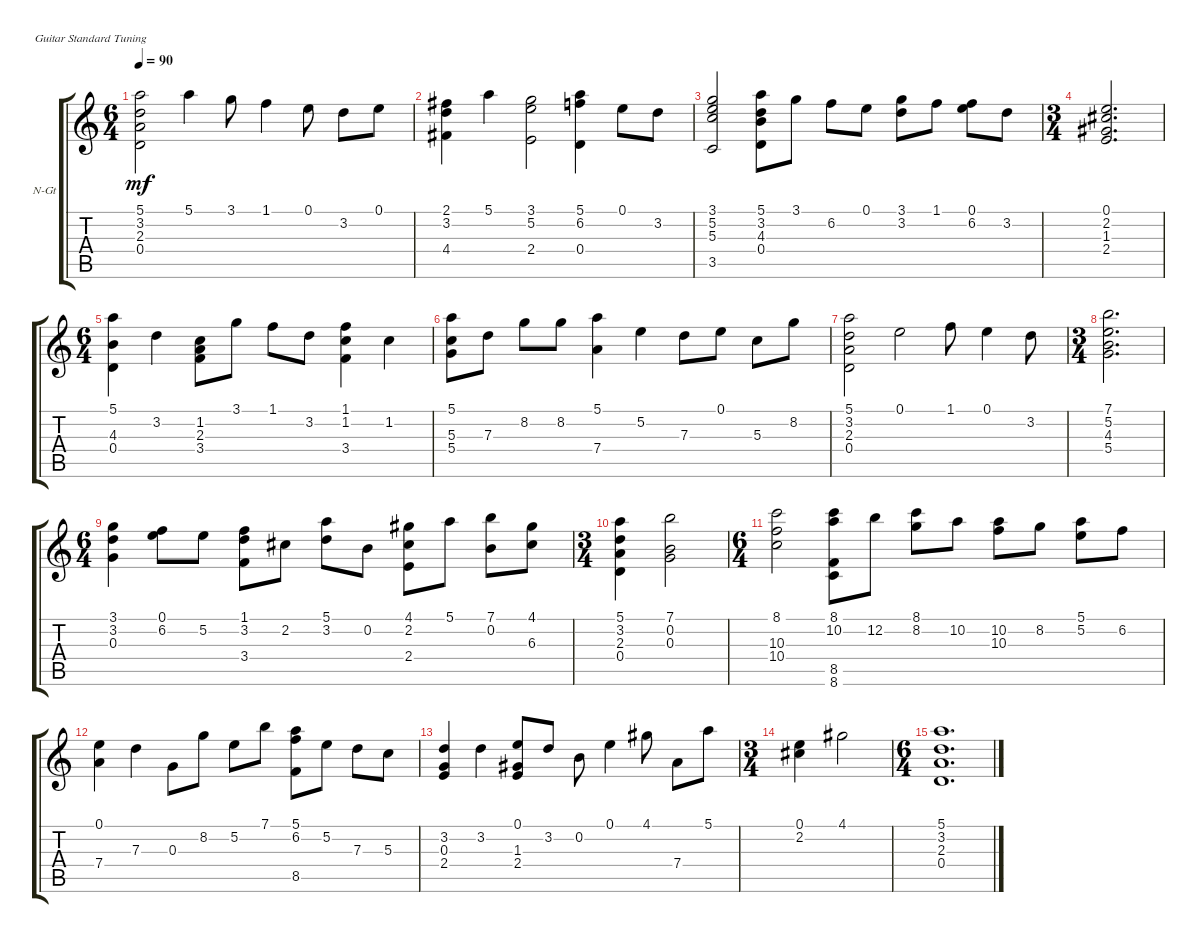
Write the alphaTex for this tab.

\defaultSystemsLayout 4
\bracketExtendMode groupsimilarinstruments
\firstSystemTrackNameOrientation horizontal
\otherSystemsTrackNameOrientation horizontal
\track ("Nylon Guitar" "N-Gt") {instrument acousticguitarnylon}
\staff {score tabs}
\tuning (E4 B3 G3 D3 A2 E2)
\ts (6 4)
\tempo 90
\clef g2
\ks c
(5.1 3.2 2.3 0.4).2{dy mf} 5.1.4 3.1.8 1.1.4 0.1.8 3.2.8 0.1.8 |
(2.1 3.2 4.4).4 5.1.4 (3.1 5.2 2.4).2 (5.1 0.4 6.2).4 0.1.8 3.2.8 |
(3.1 5.2 5.3 3.5).2 (5.1 3.2 4.3 0.4).8 3.1.8 6.2.8 0.1.8 (3.1 3.2).8 1.1.8 (6.2 0.1).8 3.2.8 |
\ts (3 4)
(0.1 2.2 1.3 2.4).2{d} |
\ts (6 4)
(5.1 4.3 0.4).4 3.2.4 (1.2 2.3 3.4).8 3.1.8 1.1.8 3.2.8 (1.1 1.2 3.4).4 1.2.4 |
(5.1 5.3 5.4).8 7.3.8 8.2.8 8.2.8 (5.1 7.4).4 5.2.4 7.3.8 0.1.8 5.3.8 8.2.8 |
(5.1 3.2 2.3 0.4).2 0.1.2 1.1.8 0.1.4 3.2.8 |
\ts (3 4)
(7.1 5.2 4.3 5.4).2{d} |
\ts (6 4)
(3.1 3.2 0.3).4 (6.2 0.1).8 5.2.8 (1.1 3.2 3.4).8 2.2.8 (3.2 5.1).8 0.2.8 (4.1 2.2 2.4).8 5.1.8 (7.1 0.2).8 (6.3 4.1).8 |
\ts (3 4)
(5.1 3.2 2.3 0.4).4 (7.1 0.2 0.3).2 |
\ts (6 4)
(8.1 10.3 10.4).2 (8.1 10.2 8.6 8.5).8 12.2.8 (8.1 8.2).8 10.2.8 (10.2 10.3).8 8.2.8 (5.1 5.2).8 6.2.8 |
(0.1 7.4).4 7.3.4 0.3.8 8.2.8 5.2.8 7.1.8 (5.1 6.2 8.5).8 5.2.8 7.3.8 5.3.8 |
(0.3 2.4 3.2).4 3.2.4 (0.1 2.4 1.3).8 3.2.8 0.2.8 0.1.4 4.1.8 7.4.8 5.1.8 |
\ts (3 4)
(0.1 2.2).4 4.1.2 |
\ts (6 4)
(5.1 3.2 2.3 0.4).1{d}
